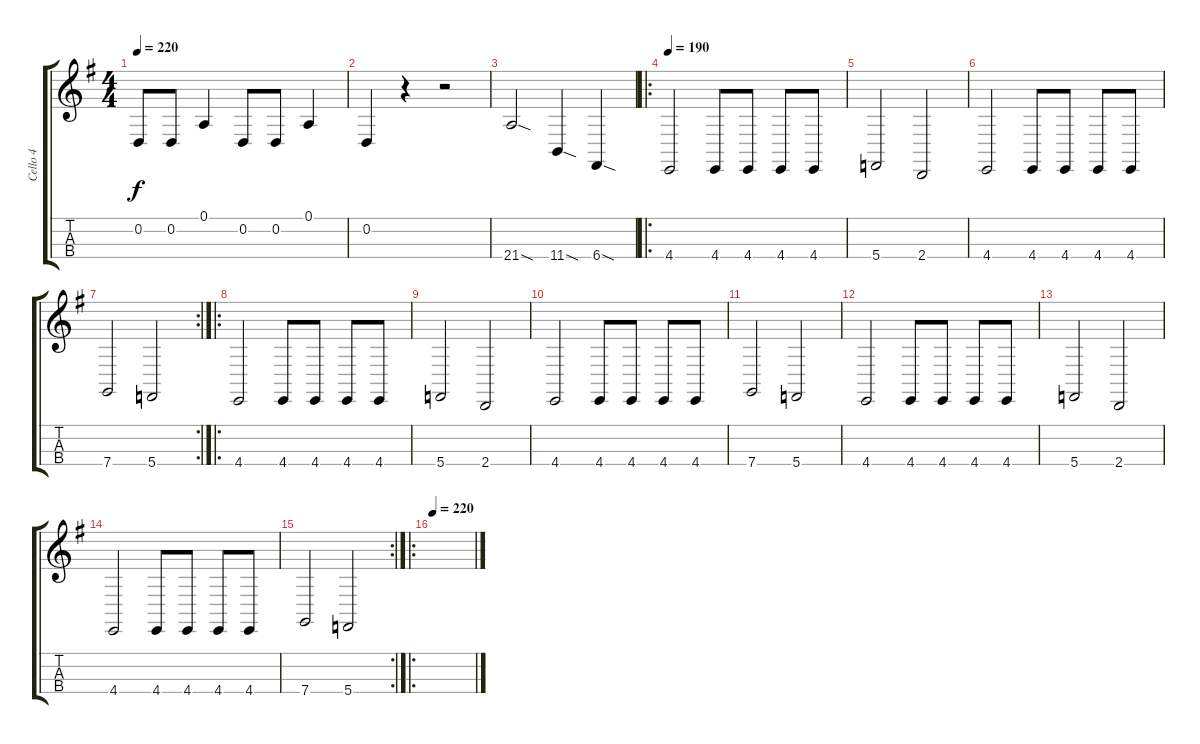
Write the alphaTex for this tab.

\track ("Cello 4" "Cello 4") {instrument cello}
\staff {score tabs}
\tuning (A3 D3 G2 C2) {hide}
\ts (4 4)
\tempo 220
\clef g2
\ks g
0.2.8{dy f} 0.2.8 0.1.4 0.2.8 0.2.8 0.1.4 |
0.2.4 r.4 r.2 |
21.4{sod}.2 11.4{sod}.4 6.4{sod}.4 |
\ro
\tempo 190
4.4.2 4.4.8 4.4.8 4.4.8 4.4.8 |
5.4.2 2.4.2 |
4.4.2 4.4.8 4.4.8 4.4.8 4.4.8 |
\rc 2
7.4.2 5.4.2 |
\ro
4.4.2 4.4.8 4.4.8 4.4.8 4.4.8 |
5.4.2 2.4.2 |
4.4.2 4.4.8 4.4.8 4.4.8 4.4.8 |
7.4.2 5.4.2 |
4.4.2 4.4.8 4.4.8 4.4.8 4.4.8 |
5.4.2 2.4.2 |
4.4.2 4.4.8 4.4.8 4.4.8 4.4.8 |
\rc 2
7.4.2 5.4.2 |
\ro
\tempo 220
